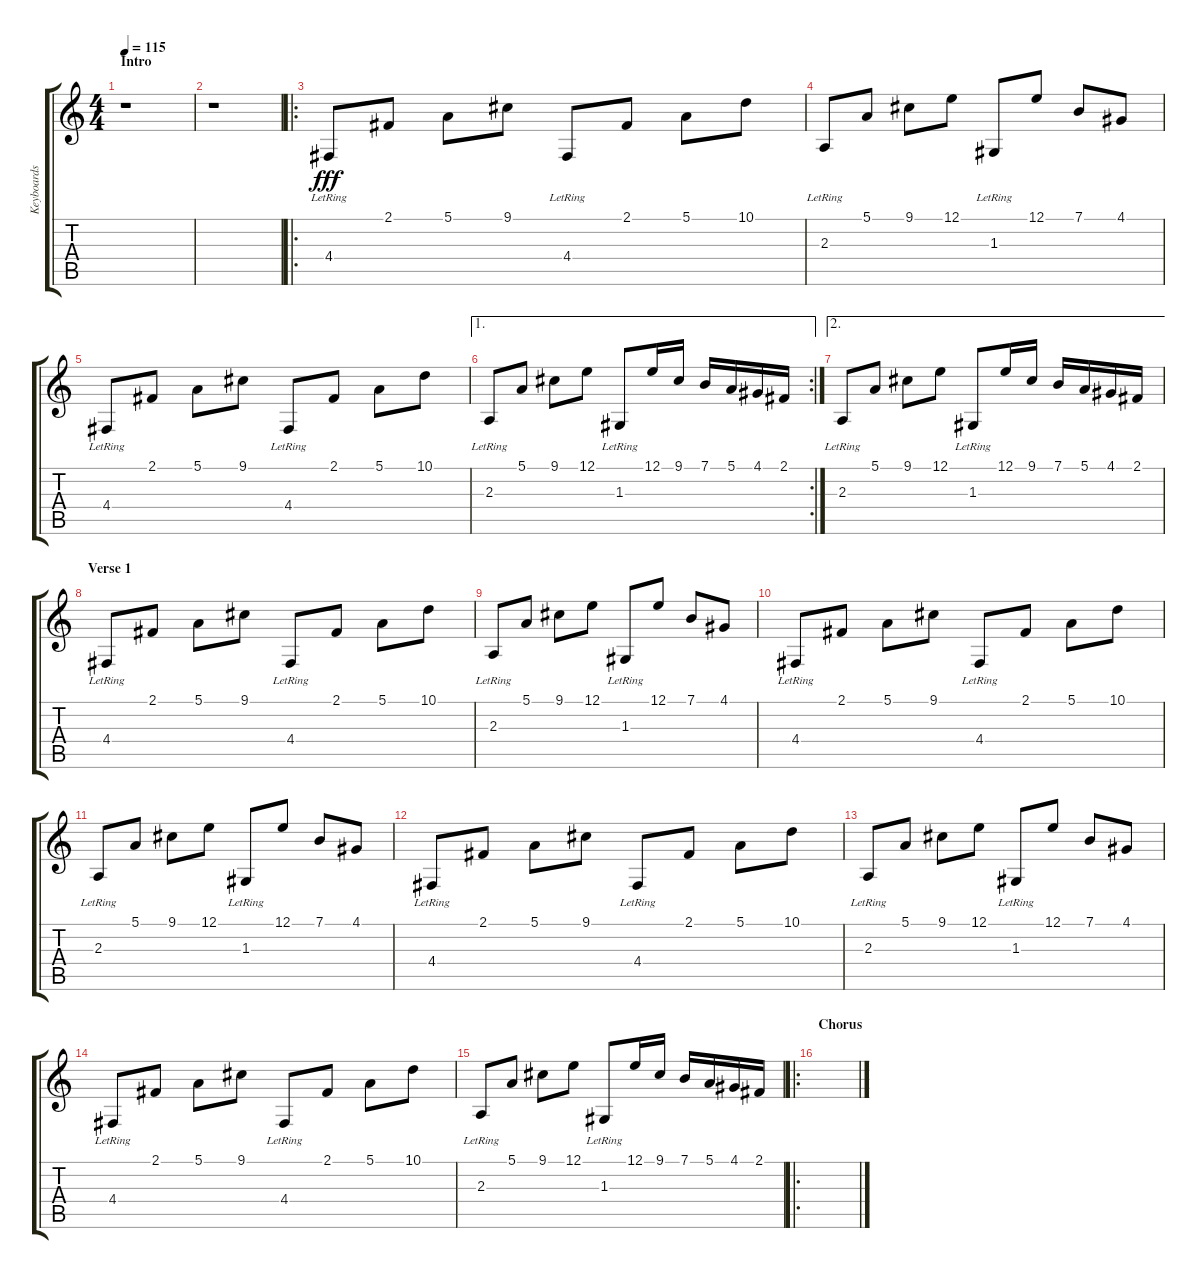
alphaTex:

\track ("Keyboards 1" "Keyboards ") {instrument fx5brightness}
\staff {score tabs}
\tuning (E4 B3 G3 D3 A2 E2) {hide}
\ts (4 4)
\section ("" "Intro")
\tempo 115
\clef g2
\ks c
r.1{dy fff instrument fx5brightness} |
r.1 |
\ro
4.4{lr}.8{instrument brightacousticpiano} 2.1.8 5.1.8 9.1.8 4.4{lr}.8 2.1.8 5.1.8 10.1.8 |
2.3{lr}.8 5.1.8 9.1.8 12.1.8 1.3{lr}.8 12.1.8 7.1.8 4.1.8 |
4.4{lr}.8{instrument brightacousticpiano} 2.1.8 5.1.8 9.1.8 4.4{lr}.8 2.1.8 5.1.8 10.1.8 |
\ae 1
\rc 2
2.3{lr}.8 5.1.8 9.1.8 12.1.8 1.3{lr}.8 12.1.16 9.1.16 7.1.16 5.1.16 4.1.16 2.1.16 |
\ae 2
2.3{lr}.8 5.1.8 9.1.8 12.1.8 1.3{lr}.8 12.1.16 9.1.16 7.1.16 5.1.16 4.1.16 2.1.16 |
\section ("" "Verse 1")
4.4{lr}.8{instrument brightacousticpiano} 2.1.8 5.1.8 9.1.8 4.4{lr}.8 2.1.8 5.1.8 10.1.8 |
2.3{lr}.8 5.1.8 9.1.8 12.1.8 1.3{lr}.8 12.1.8 7.1.8 4.1.8 |
4.4{lr}.8{instrument brightacousticpiano} 2.1.8 5.1.8 9.1.8 4.4{lr}.8 2.1.8 5.1.8 10.1.8 |
2.3{lr}.8 5.1.8 9.1.8 12.1.8 1.3{lr}.8 12.1.8 7.1.8 4.1.8 |
4.4{lr}.8{instrument brightacousticpiano} 2.1.8 5.1.8 9.1.8 4.4{lr}.8 2.1.8 5.1.8 10.1.8 |
2.3{lr}.8 5.1.8 9.1.8 12.1.8 1.3{lr}.8 12.1.8 7.1.8 4.1.8 |
4.4{lr}.8{instrument brightacousticpiano} 2.1.8 5.1.8 9.1.8 4.4{lr}.8 2.1.8 5.1.8 10.1.8 |
2.3{lr}.8 5.1.8 9.1.8 12.1.8 1.3{lr}.8 12.1.16 9.1.16 7.1.16 5.1.16 4.1.16 2.1.16 |
\ro
\section ("" "Chorus")
